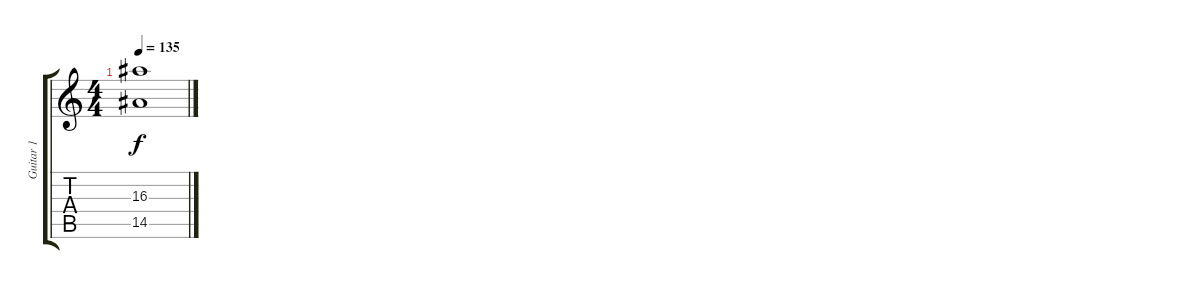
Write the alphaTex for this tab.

\track ("Guitar 1" "Guitar 1") {instrument electricguitarjazz}
\staff {score tabs}
\tuning (Eb4 Bb3 Gb3 Db3 Ab2 Eb2) {hide}
\ts (4 4)
\tempo 135
\clef g2
\ks c
(16.3{t} 14.5{t}).1{dy f}
